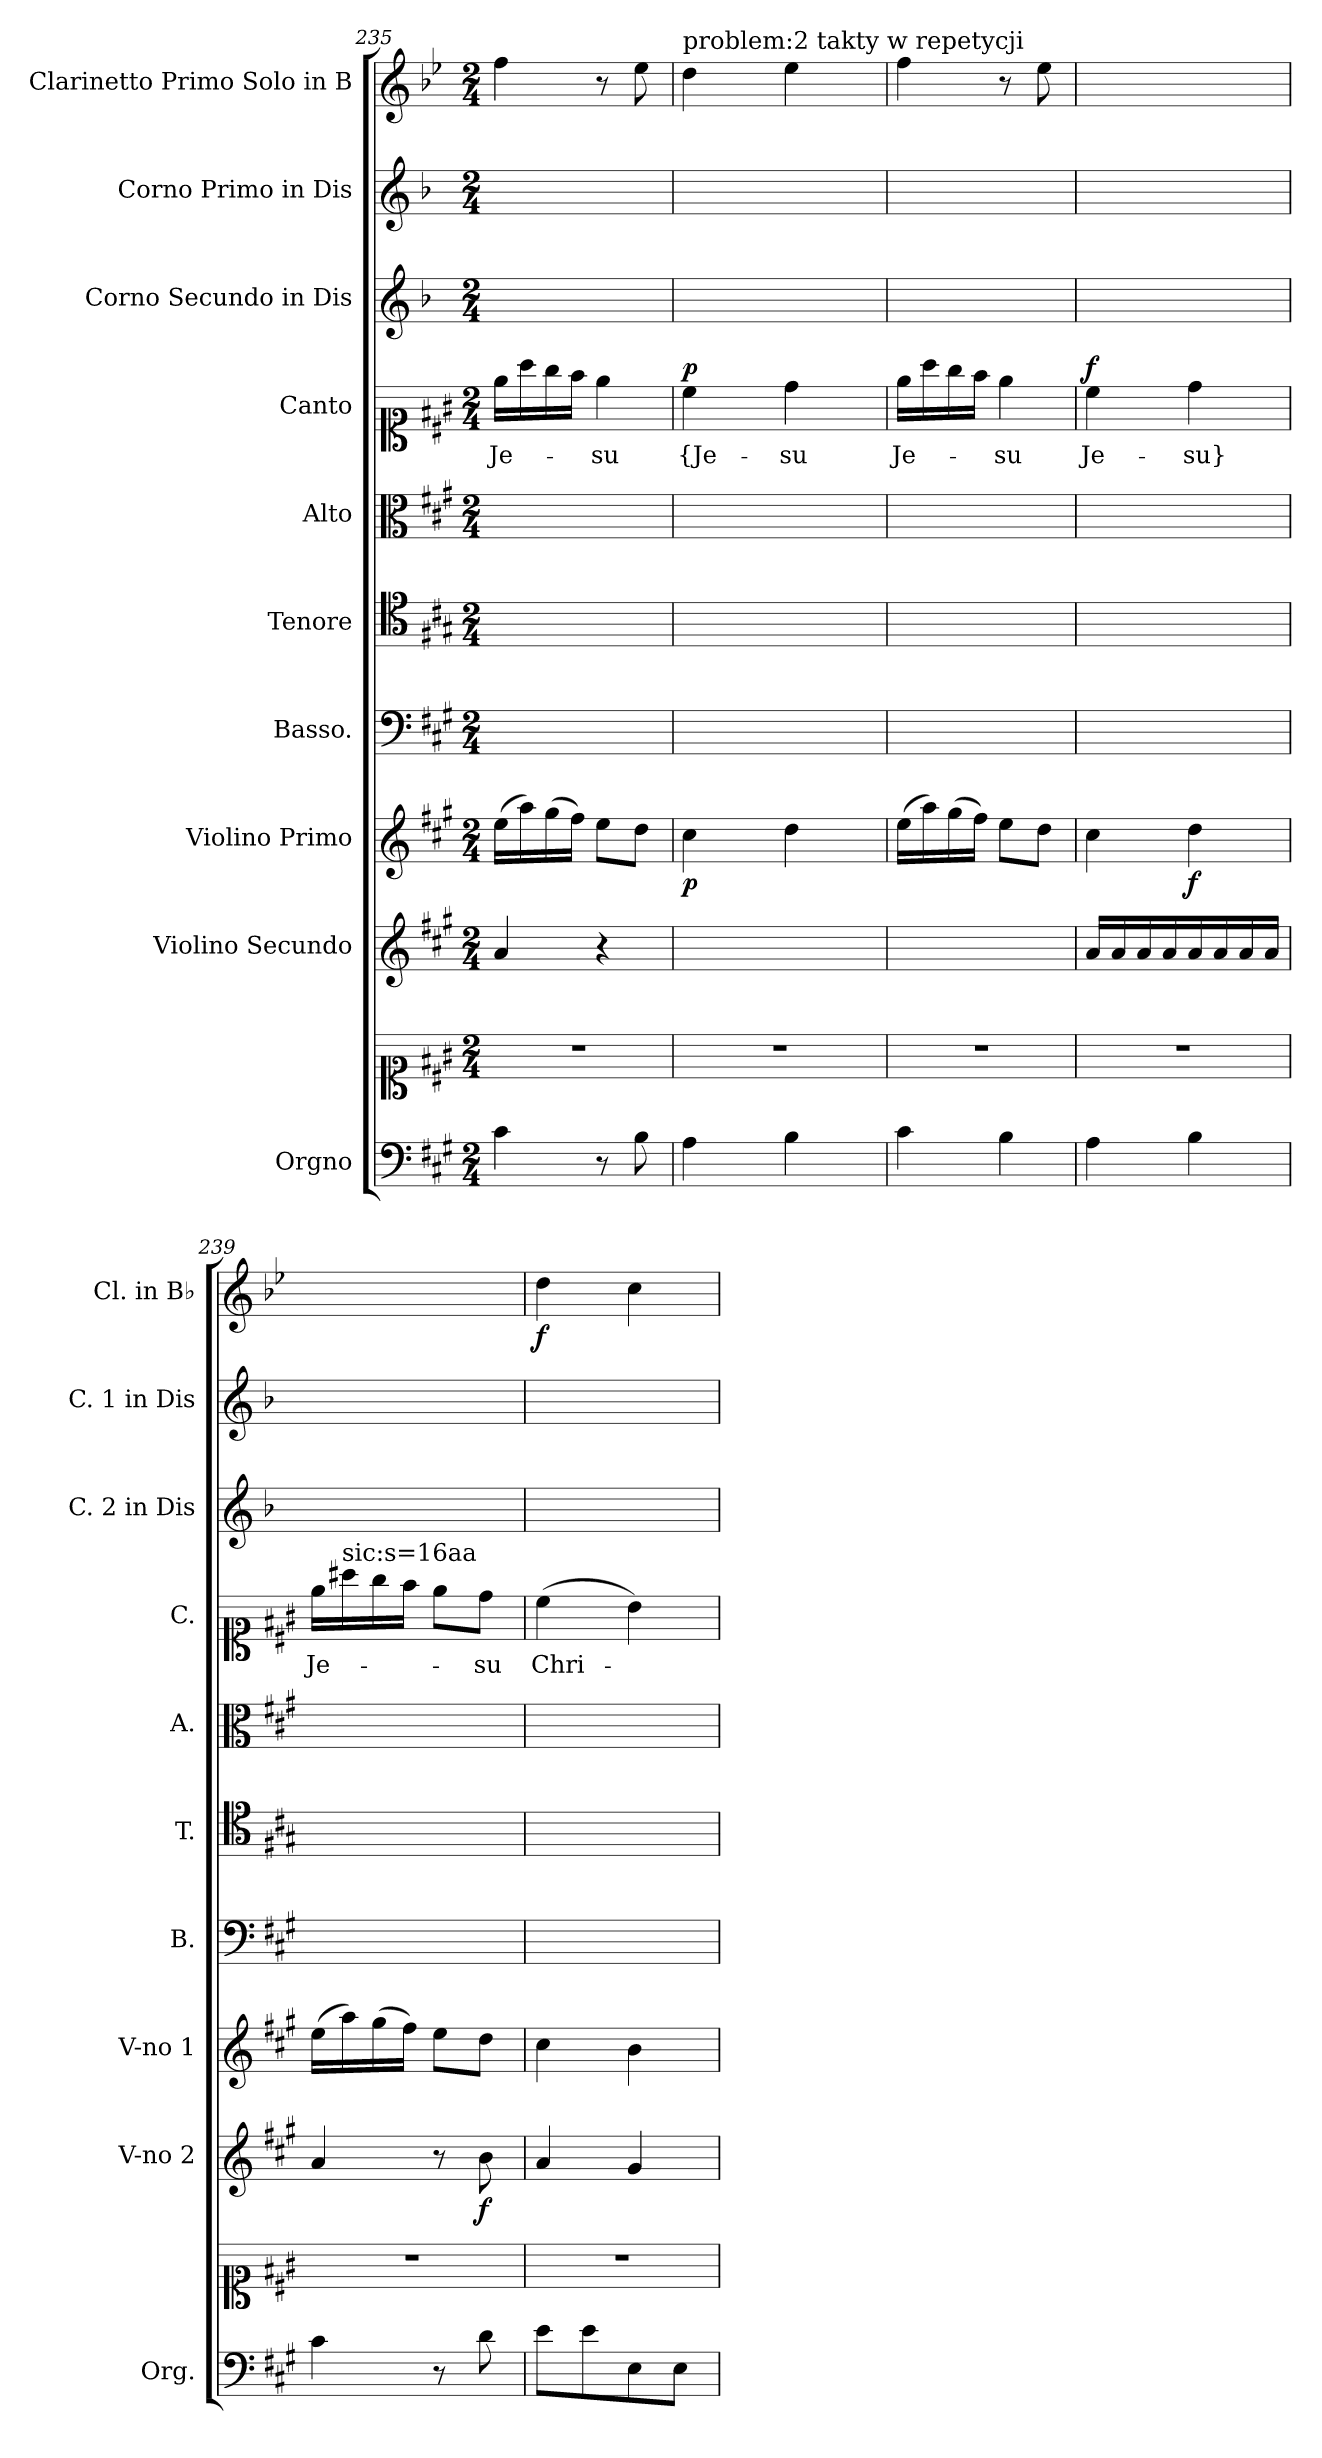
**kern	**kern	**kern	**dynam	**kern	**dynam	**kern	**kern	**kern	**kern	**text	**dynam	**kern	**kern	**kern	**dynam
*part10	*part10	*part9	*part9	*part8	*part8	*part7	*part6	*part5	*part4	*part4	*part4	*part3	*part2	*part1	*part1
*staff11	*staff10	*staff9	*staff9	*staff8	*staff8	*staff7	*staff6	*staff5	*staff4	*staff4	*staff4	*staff3	*staff2	*staff1	*staff1
*I"Orgno	*	*I"Violino Secundo	*	*I"Violino Primo	*	*I"Basso.	*I"Tenore	*I"Alto	*I"Canto	*	*	*I"Corno Secundo in Dis	*I"Corno Primo in Dis	*I"Clarinetto Primo Solo in B	*
*I'Org.	*	*I'V-no 2	*	*I'V-no 1	*	*I'B.	*I'T.	*I'A.	*I'C.	*	*	*I'C. 2 in Dis	*I'C. 1 in Dis	*I'Cl. in B♭	*
*clefF4	*clefC1	*clefG2	*	*clefG2	*	*clefF4	*clefC4	*clefC3	*clefC1	*	*	*clefG2	*clefG2	*clefG2	*
*	*	*	*	*	*	*	*	*	*	*	*	*ITrd5c8	*ITrd5c8	*ITrd1c1	*
*k[f#c#g#]	*k[f#c#g#]	*k[f#c#g#]	*	*k[f#c#g#]	*	*k[f#c#g#]	*k[f#c#g#]	*k[f#c#g#]	*k[f#c#g#]	*	*	*k[f#c#g#]	*k[f#c#g#]	*k[f#c#g#]	*
*M2/4	*M2/4	*M2/4	*	*M2/4	*	*M2/4	*M2/4	*M2/4	*M2/4	*	*	*M2/4	*M2/4	*M2/4	*
=235	=235	=235	=235	=235	=235	=235	=235	=235	=235	=235	=235	=235	=235	=235	=235
4c#	2r	4a	.	(16eeLL	.	2ryy	2ryy	2ryy	16eeLL	Je-	.	2ryy	2ryy	4ee	.
.	.	.	.	16aa)	.	.	.	.	16aa	.	.	.	.	.	.
.	.	.	.	(16gg#	.	.	.	.	16gg#	.	.	.	.	.	.
.	.	.	.	16ff#JJ)	.	.	.	.	16ff#JJ	.	.	.	.	.	.
8r	.	4r	.	8eeL	.	.	.	.	4ee	-su	.	.	.	8r	.
8B	.	.	.	8ddJ	.	.	.	.	.	.	.	.	.	8dd	.
=236	=236	=236	=236	=236	=236	=236	=236	=236	=236	=236	=236	=236	=236	=236	=236
!	!	!	!	!	!	!	!	!	!	!	!	!	!	!LO:TX:a:t=problem&colon;2 takty w repetycji	!
!	!	!	!	!	!	!	!	!	!	!	!LO:DY:a	!	!	!	!
4A	2r	16aLLyy	.	4cc#	p	2ryy	2ryy	2ryy	4cc#	{Je-	p	2ryy	2ryy	4cc#	.
.	.	16ayy	.	.	.	.	.	.	.	.	.	.	.	.	.
.	.	16ayy	.	.	.	.	.	.	.	.	.	.	.	.	.
.	.	16ayy	.	.	.	.	.	.	.	.	.	.	.	.	.
4B	.	16ayy	.	4dd	.	.	.	.	4dd	-su	.	.	.	4dd	.
.	.	16ayy	.	.	.	.	.	.	.	.	.	.	.	.	.
.	.	16ayy	.	.	.	.	.	.	.	.	.	.	.	.	.
.	.	16aJJyy	.	.	.	.	.	.	.	.	.	.	.	.	.
=237	=237	=237	=237	=237	=237	=237	=237	=237	=237	=237	=237	=237	=237	=237	=237
4c#	2r	4ayy	.	(16eeLL	.	2ryy	2ryy	2ryy	16eeLL	Je-	.	2ryy	2ryy	4ee	.
.	.	.	.	16aa)	.	.	.	.	16aa	.	.	.	.	.	.
.	.	.	.	(16gg#	.	.	.	.	16gg#	.	.	.	.	.	.
.	.	.	.	16ff#JJ)	.	.	.	.	16ff#JJ	.	.	.	.	.	.
4B	.	4ryy	.	8eeL	.	.	.	.	4ee	-su	.	.	.	8r	.
.	.	.	.	8ddJ	.	.	.	.	.	.	.	.	.	8dd	.
=238	=238	=238	=238	=238	=238	=238	=238	=238	=238	=238	=238	=238	=238	=238	=238
!	!	!	!	!	!	!	!	!	!	!	!LO:DY:a	!	!	!	!
4A	2r	16aLL	.	4cc#	.	2ryy	2ryy	2ryy	4cc#	Je-	f	2ryy	2ryy	4cc#yy	.
.	.	16a	.	.	.	.	.	.	.	.	.	.	.	.	.
.	.	16a	.	.	.	.	.	.	.	.	.	.	.	.	.
.	.	16a	.	.	.	.	.	.	.	.	.	.	.	.	.
4B	.	16a	.	4dd	f	.	.	.	4dd	-su}	.	.	.	4ddyy	.
.	.	16a	.	.	.	.	.	.	.	.	.	.	.	.	.
.	.	16a	.	.	.	.	.	.	.	.	.	.	.	.	.
.	.	16aJJ	.	.	.	.	.	.	.	.	.	.	.	.	.
=239	=239	=239	=239	=239	=239	=239	=239	=239	=239	=239	=239	=239	=239	=239	=239
4c#	2r	4a	.	(16eeLL	.	2ryy	2ryy	2ryy	16eeLL	Je-	.	2ryy	2ryy	4eeyy	.
!	!	!	!	!	!	!	!	!	!LO:TX:a:t=sic&colon;s=16aa	!	!	!	!	!	!
.	.	.	.	16aa)	.	.	.	.	16aa#X	.	.	.	.	.	.
.	.	.	.	(16gg#	.	.	.	.	16gg#	.	.	.	.	.	.
.	.	.	.	16ff#JJ)	.	.	.	.	16ff#JJ	.	.	.	.	.	.
8r	.	8r	.	8eeL	.	.	.	.	8eeL	.	.	.	.	8ryy	.
8d	.	8b	f	8ddJ	.	.	.	.	8ddJ	-su	.	.	.	8ddyy	.
=240	=240	=240	=240	=240	=240	=240	=240	=240	=240	=240	=240	=240	=240	=240	=240
8eL	2r	4a	.	4cc#	.	2ryy	2ryy	2ryy	(4cc#	Chri-	.	2ryy	2ryy	4cc#	f
8e	.	.	.	.	.	.	.	.	.	.	.	.	.	.	.
8E	.	4g#	.	4b	.	.	.	.	4b)	.	.	.	.	4b	.
8EJ	.	.	.	.	.	.	.	.	.	.	.	.	.	.	.
=	=	=	=	=	=	=	=	=	=	=	=	=	=	=	=
*-	*-	*-	*-	*-	*-	*-	*-	*-	*-	*-	*-	*-	*-	*-	*-
